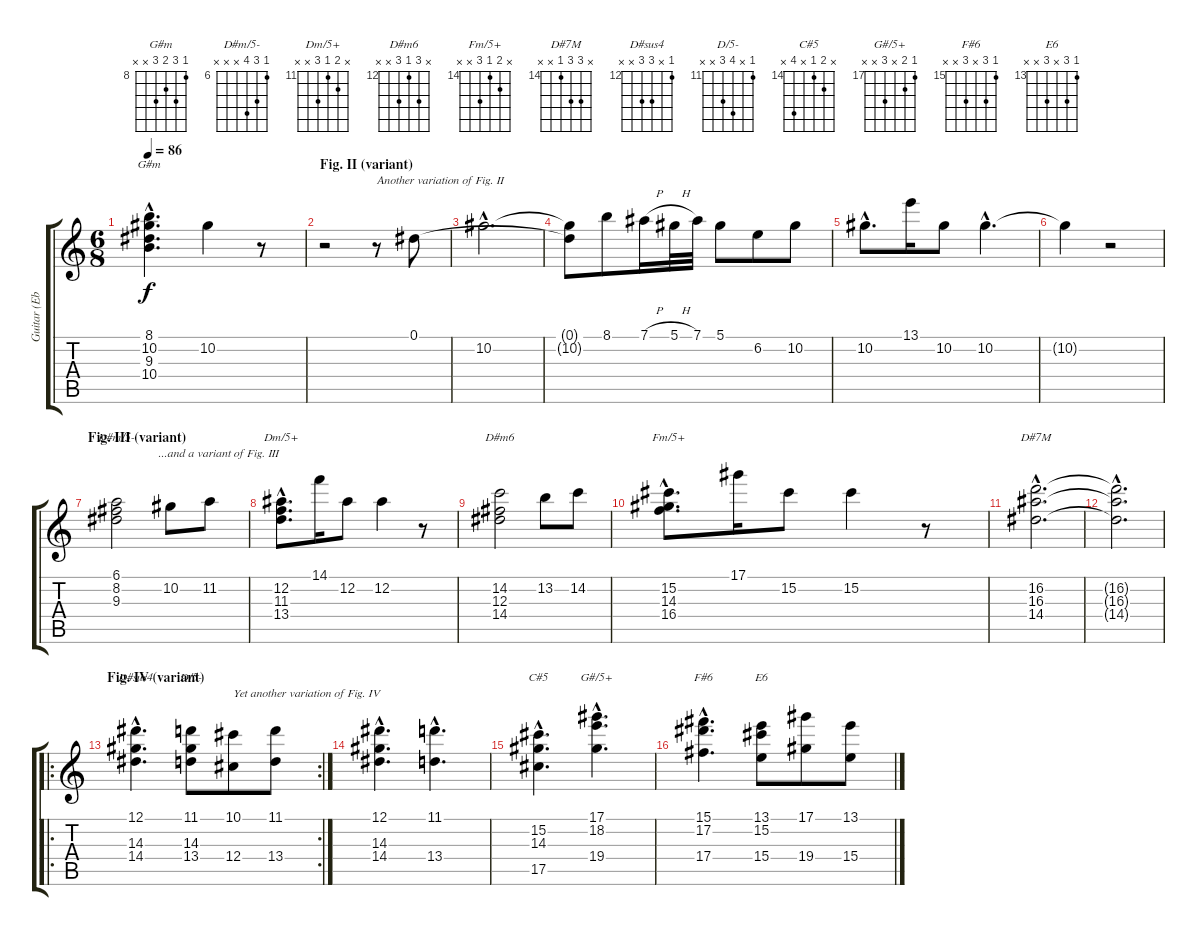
\track ("Guitar (Eb tuning)" "Guitar (Eb") {instrument electricguitarclean}
\staff {score tabs}
\tuning (Eb4 Bb3 Gb3 Db3 Ab2 Eb2) {hide}
\chord ("G#m" 8 10 9 10 x x) {firstfret 8}
\chord ("D#m/5-" 6 8 9 x x x) {firstfret 6}
\chord ("Dm/5+" x 12 11 13 x x) {firstfret 11}
\chord ("D#m6" x 14 12 14 x x) {firstfret 12}
\chord ("Fm/5+" x 15 14 16 x x) {firstfret 14}
\chord ("D#7M" x 16 16 14 x x) {firstfret 14}
\chord ("D#sus4" 12 x 14 14 x x) {firstfret 12}
\chord ("D/5-" 11 x 14 13 x x) {firstfret 11}
\chord ("C#5" x 15 14 x 17 x) {firstfret 14}
\chord ("G#/5+" 17 18 x 19 x x) {firstfret 17}
\chord ("F#6" 15 17 x 17 x x) {firstfret 15}
\chord ("E6" 13 15 x 15 x x) {firstfret 13}
\ts (6 8)
\tempo 86
\clef g2
\ks c
(8.1{hac} 10.2{hac} 9.3{hac} 10.4{hac}).4{d ch "G#m" dy f} 10.2.4 r.8 |
\section ("" "Fig. II (variant)")
r.2 r.8{txt "Another variation of Fig. II"} 0.1.8 |
10.2{hac}.2{d} |
(0.1{t} 10.2{t}).8 8.1.8 7.1{h}.16 5.1{h}.32 7.1.32 5.1.8 6.2.8 10.2.8 |
10.2{hac}.8{d} 13.1.16 10.2.8 10.2{hac}.4{d} |
10.2{t}.4 r.2 |
\section ("" "Fig. III (variant)")
(6.1 8.2 9.3).2{ch "D#m/5-" txt "              ...and a variant of Fig. III"} 10.2.8 11.2.8 |
(12.2{hac} 11.3{hac} 13.4{hac}).8{d ch "Dm/5+"} 14.1.16 12.2.8 12.2.4 r.8 |
(14.2 12.3 14.4).2{ch "D#m6"} 13.2.8 14.2.8 |
(15.2{hac} 14.3{hac} 16.4{hac}).8{d ch "Fm/5+"} 17.1.16 15.2.8 15.2.4 r.8 |
(16.2{hac} 16.3{hac} 14.4{hac}).2{d ch "D#7M"} |
(16.2{hac t} 16.3{hac t} 14.4{hac t}).2{d} |
\ro
\rc 2
\section ("" "Fig. IV (variant)")
(12.1{hac} 14.3{hac} 14.4{hac}).4{d ch "D#sus4"} (11.1 14.3 13.4).8{ch "D/5-"} (10.1 12.4).8{txt "Yet another variation of Fig. IV"} (11.1 13.4).8 |
(12.1{hac} 14.3{hac} 14.4{hac}).4{d} (11.1{hac} 13.4{hac}).4{d} |
(15.2{hac} 14.3{hac} 17.5{hac}).4{d ch "C#5"} (17.1{hac} 18.2{hac} 19.4{hac}).4{d ch "G#/5+"} |
(15.1{hac} 17.2{hac} 17.4{hac}).4{d ch "F#6"} (13.1 15.2 15.4).8{ch "E6"} (17.1 19.4).8 (13.1 15.4).8
